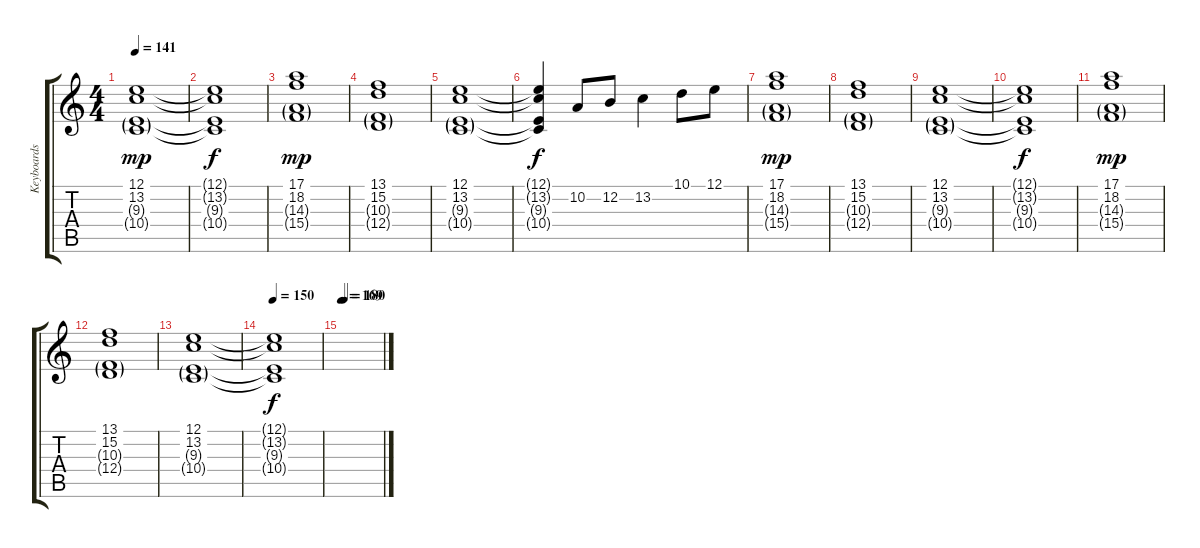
\track ("Keyboards 1" "Keyboards ") {instrument acousticgrandpiano}
\staff {score tabs}
\tuning (E4 B3 G3 D3 A2 E2) {hide}
\ts (4 4)
\tempo 141
\clef g2
\ks c
(12.1 13.2 9.3{g} 10.4{g}).1{dy mp} |
(12.1{t} 13.2{t} 9.3{t} 10.4{t}).1{dy f} |
(17.1 18.2 14.3{g} 15.4{g}).1{dy mp} |
(13.1 15.2 10.3{g} 12.4{g}).1 |
(12.1 13.2 9.3{g} 10.4{g}).1 |
(12.1{t} 13.2{t} 9.3{t} 10.4{t}).4{dy f} 10.2.8 12.2.8 13.2.4 10.1.8 12.1.8 |
(17.1 18.2 14.3{g} 15.4{g}).1{dy mp} |
(13.1 15.2 10.3{g} 12.4{g}).1 |
(12.1 13.2 9.3{g} 10.4{g}).1 |
(12.1{t} 13.2{t} 9.3{t} 10.4{t}).1{dy f} |
(17.1 18.2 14.3{g} 15.4{g}).1{dy mp} |
(13.1 15.2 10.3{g} 12.4{g}).1 |
(12.1 13.2 9.3{g} 10.4{g}).1 |
\tempo 150
(12.1{t} 13.2{t} 9.3{t} 10.4{t}).1{dy f} |
\tempo 169
\tempo (180 0.0625)
